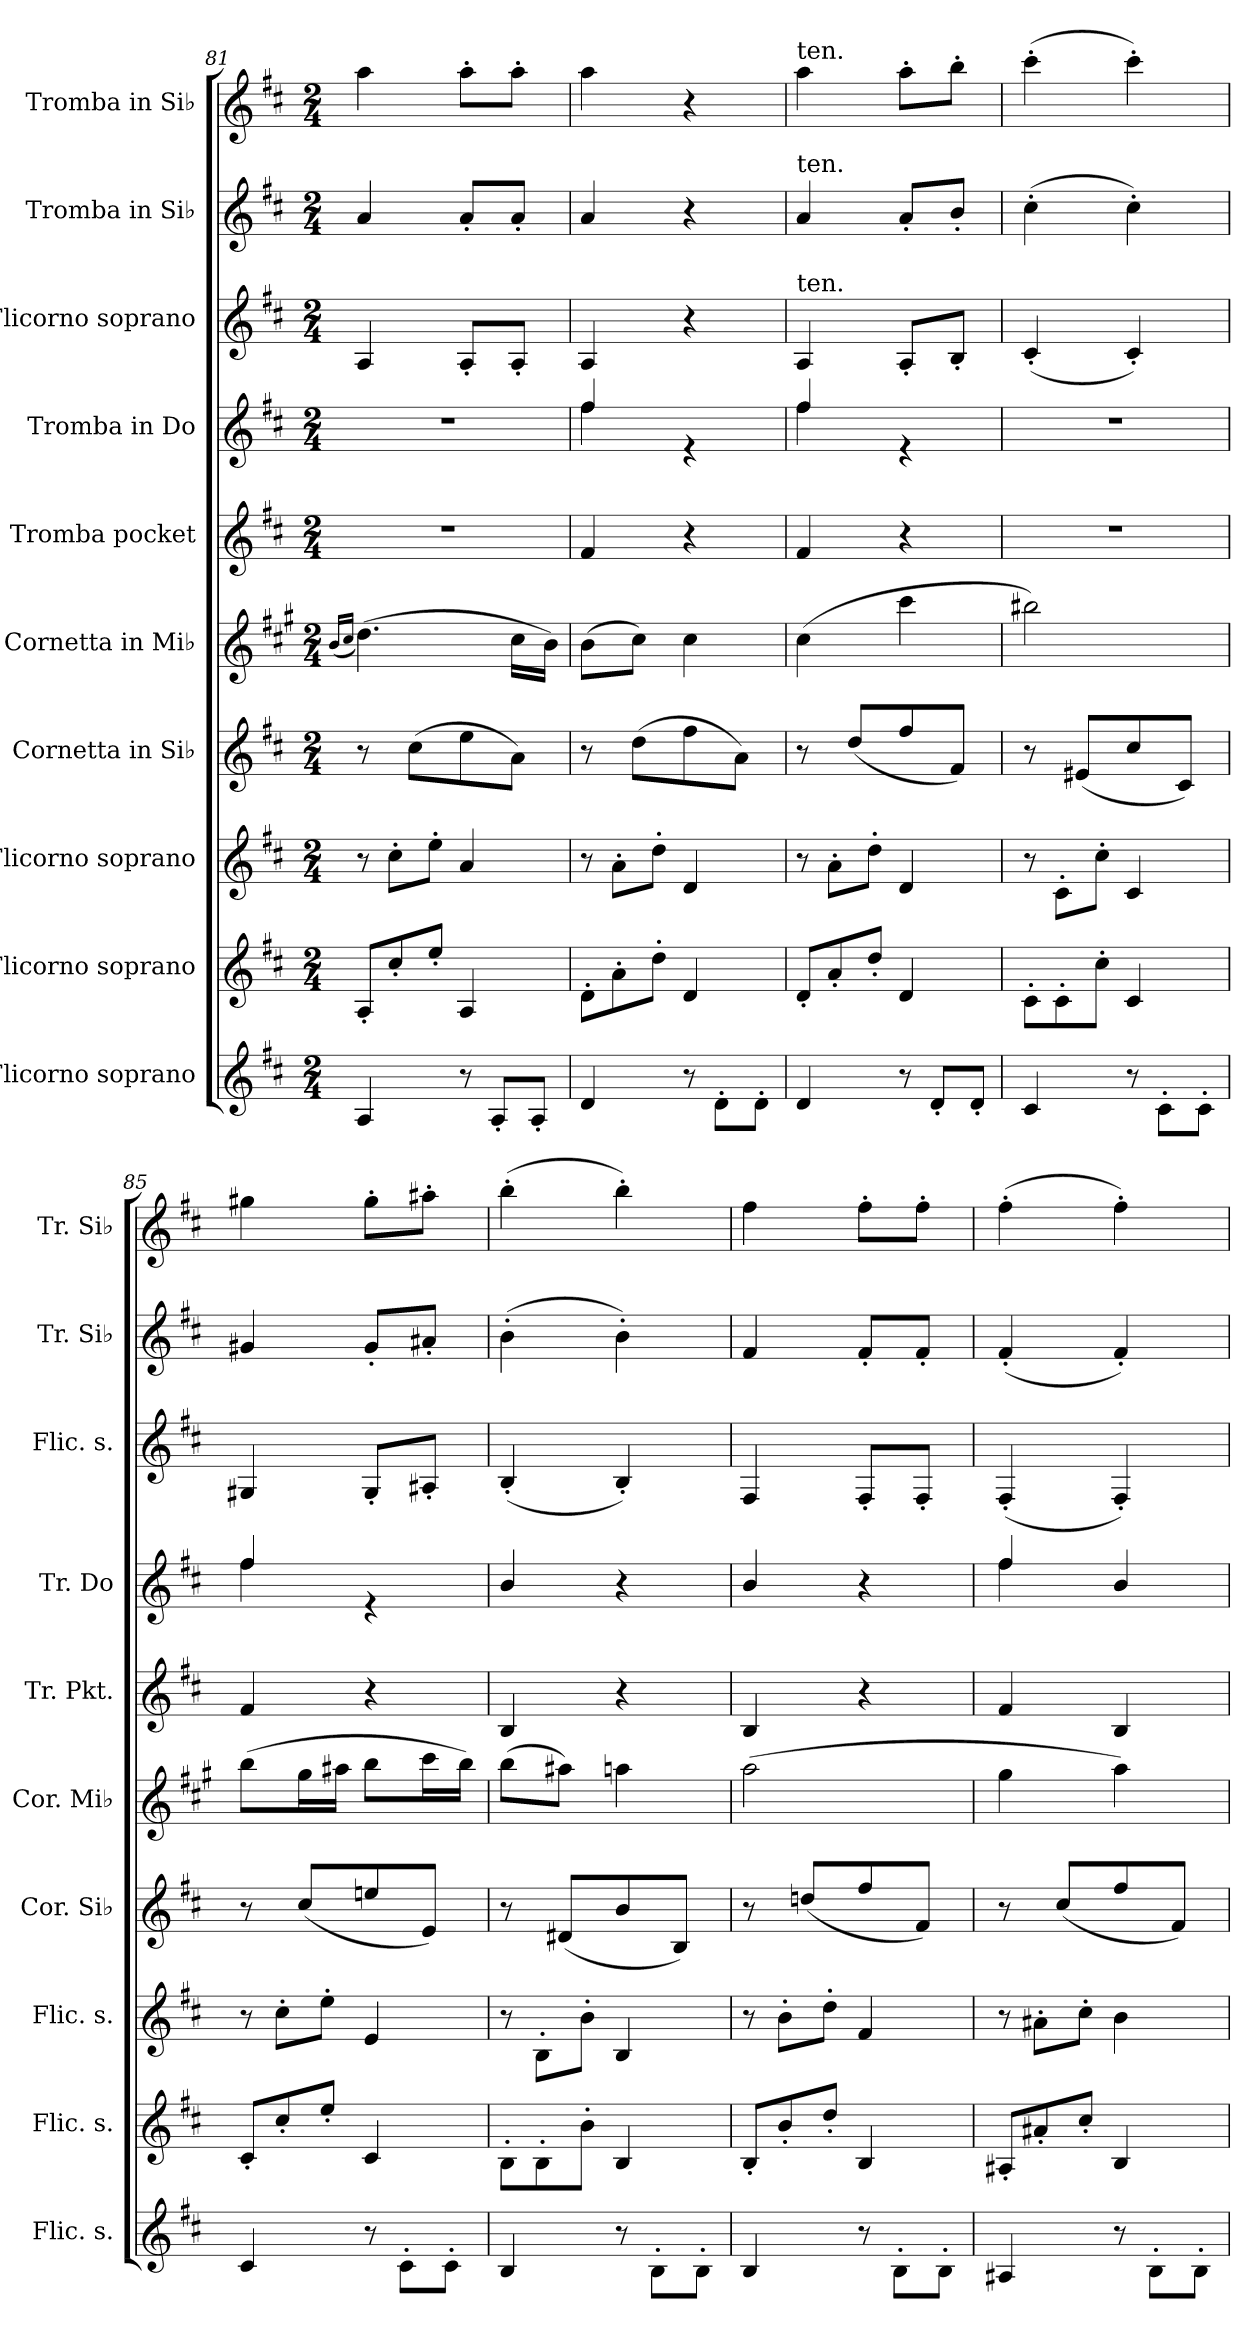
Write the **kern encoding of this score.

**kern	**kern	**kern	**kern	**kern	**kern	**kern	**kern	**kern	**kern
*part10	*part9	*part8	*part7	*part6	*part5	*part4	*part3	*part2	*part1
*staff10	*staff9	*staff8	*staff7	*staff6	*staff5	*staff4	*staff3	*staff2	*staff1
*I"Flicorno soprano	*I"Flicorno soprano	*I"Flicorno soprano	*I"Cornetta in Si♭	*I"Cornetta in Mi♭	*I"Tromba pocket	*I"Tromba in Do	*I"Flicorno soprano	*I"Tromba in Si♭	*I"Tromba in Si♭
*I'Flic. s.	*I'Flic. s.	*I'Flic. s.	*I'Cor. Si♭	*I'Cor. Mi♭	*I'Tr. Pkt.	*I'Tr. Do	*I'Flic. s.	*I'Tr. Si♭	*I'Tr. Si♭
!!LO:PB:g=z
*clefG2	*clefG2	*clefG2	*clefG2	*clefG2	*clefG2	*clefG2	*clefG2	*clefG2	*clefG2
*ITrd1c2	*ITrd1c2	*ITrd1c2	*ITrd1c2	*ITrd-2c-3	*ITrd1c2	*ITrd1c2	*ITrd1c2	*ITrd1c2	*ITrd1c2
*k[]	*k[]	*k[]	*k[]	*k[]	*k[]	*k[]	*k[]	*k[]	*k[]
*M2/4	*M2/4	*M2/4	*M2/4	*M2/4	*M2/4	*M2/4	*M2/4	*M2/4	*M2/4
=81	=81	=81	=81	=81	=81	=81	=81	=81	=81
.	.	.	.	(<16qdd/LL	.	.	.	.	.
.	.	.	.	16qee/JJ	.	.	.	.	.
*	*Xtuplet	*Xtuplet	*	*	*	*	*	*	*
4G/	12G'/L	12r	8r	(>4.ff\)	2r	2r	4G/	4g/	4gg\
.	12b'/	12b'\L	.	.	.	.	.	.	.
.	.	.	(>8b\L	.	.	.	.	.	.
.	12dd'/J	12dd'\J	.	.	.	.	.	.	.
*Xtuplet	*	*	*	*	*	*	*	*	*
12r	4G/	4g/	8dd\	.	.	.	8G'/L	8g'/L	8gg'\L
12G'/L	.	.	.	.	.	.	.	.	.
.	.	.	8g\J)	16ee\LL	.	.	8G'/J	8g'/J	8gg'\J
12G'/J	.	.	.	.	.	.	.	.	.
.	.	.	.	16dd\JJ)	.	.	.	.	.
=82	=82	=82	=82	=82	=82	=82	=82	=82	=82
*	*	*	*	*	*	*^	*	*	*
4c/	12c'/L	12r	8r	(>8dd\L	4e/	4ee/	4ee\	4G/	4g/	4gg\
.	12g'\	12g'\L	.	.	.	.	.	.	.	.
.	.	.	(>8cc\L	8ee\J)	.	.	.	.	.	.
.	12cc'\J	12cc'\J	.	.	.	.	.	.	.	.
12r	4c/	4c/	8ee\	4ee\	4r	4re	4ryy	4r	4r	4r
12c'\L	.	.	.	.	.	.	.	.	.	.
.	.	.	8g\J)	.	.	.	.	.	.	.
12c'\J	.	.	.	.	.	.	.	.	.	.
=83	=83	=83	=83	=83	=83	=83	=83	=83	=83	=83
!	!	!	!	!	!	!	!	!	!	!LO:TX:a:t=ten.
!	!	!	!	!	!	!	!	!	!LO:TX:a:t=ten.	!
!	!	!	!	!	!	!	!	!LO:TX:a:t=ten.	!	!
4c/	12c'/L	12r	8r	(>4ee\	4e/	4ee/	4ee\	4G/	4g/	4gg\
.	12g'/	12g'\L	.	.	.	.	.	.	.	.
.	.	.	(<8cc/L	.	.	.	.	.	.	.
.	12cc'/J	12cc'\J	.	.	.	.	.	.	.	.
12r	4c/	4c/	8ee/	4eee\	4r	4re	4ryy	8G'/L	8g'/L	8gg'\L
12c'/L	.	.	.	.	.	.	.	.	.	.
.	.	.	8e/J)	.	.	.	.	8A'/J	8a'/J	8aa'\J
12c'/J	.	.	.	.	.	.	.	.	.	.
*	*	*	*	*	*	*v	*v	*	*	*
=84	=84	=84	=84	=84	=84	=84	=84	=84	=84
4B/	12B'\L	12r	8r	2ddd#X\)	2r	2r	(<4B'/	(>4b'\	(>4bb'\
.	12B'\	12B'\L	.	.	.	.	.	.	.
.	.	.	(<8d#X/L	.	.	.	.	.	.
.	12b'\J	12b'\J	.	.	.	.	.	.	.
12r	4B/	4B/	8b/	.	.	.	4B'/)	4b'\)	4bb'\)
12B'\L	.	.	.	.	.	.	.	.	.
.	.	.	8B/J)	.	.	.	.	.	.
12B'\J	.	.	.	.	.	.	.	.	.
!!LO:PB:g=z
=85	=85	=85	=85	=85	=85	=85	=85	=85	=85
*	*	*	*	*	*	*^	*	*	*
4B/	12B'/L	12r	8r	(>8ddd\L	4e/	4ee/	4ee\	4F#X/	4f#X/	4ff#X\
.	12b'/	12b'\L	.	.	.	.	.	.	.	.
.	.	.	(<8b/L	16bb\L	.	.	.	.	.	.
.	12dd'/J	12dd'\J	.	.	.	.	.	.	.	.
.	.	.	.	16ccc#X\JJ	.	.	.	.	.	.
12r	4B/	4d/	8ddn/	8ddd\L	4r	4re	4ryy	8F#'/L	8f#'/L	8ff#'\L
12B'\L	.	.	.	.	.	.	.	.	.	.
.	.	.	8d/J)	16eee\L	.	.	.	8G#X'/J	8g#X'/J	8gg#X'\J
12B'\J	.	.	.	.	.	.	.	.	.	.
.	.	.	.	16ddd\JJ)	.	.	.	.	.	.
*	*	*	*	*	*	*v	*v	*	*	*
=86	=86	=86	=86	=86	=86	=86	=86	=86	=86
4A/	12A'\L	12r	8r	(>8ddd\L	4A/	4a/	(<4A'/	(>4a'\	(>4aa'\
.	12A'\	12A'\L	.	.	.	.	.	.	.
.	.	.	(<8c#X/L	8ccc#X\J)	.	.	.	.	.
.	12a'\J	12a'\J	.	.	.	.	.	.	.
12r	4A/	4A/	8a/	4cccn\	4r	4r	4A'/)	4a'\)	4aa'\)
12A'\L	.	.	.	.	.	.	.	.	.
.	.	.	8A/J)	.	.	.	.	.	.
12A'\J	.	.	.	.	.	.	.	.	.
=87	=87	=87	=87	=87	=87	=87	=87	=87	=87
4A/	12A'/L	12r	8r	(>2ccc\	4A/	4a/	4E/	4e/	4ee\
.	12a'/	12a'\L	.	.	.	.	.	.	.
.	.	.	(<8ccn/L	.	.	.	.	.	.
.	12cc'/J	12cc'\J	.	.	.	.	.	.	.
12r	4A/	4e/	8ee/	.	4r	4r	8E'/L	8e'/L	8ee'\L
12A'\L	.	.	.	.	.	.	.	.	.
.	.	.	8e/J)	.	.	.	8E'/J	8e'/J	8ee'\J
12A'\J	.	.	.	.	.	.	.	.	.
=88	=88	=88	=88	=88	=88	=88	=88	=88	=88
*	*	*	*	*	*	*^	*	*	*
4G#X/	12G#X'/L	12r	8r	4bb\	4e/	4ee/	4ee\	(<4E'/	(<4e'/	(>4ee'\
.	12g#X'/	12g#X'\L	.	.	.	.	.	.	.	.
.	.	.	(<8b/L	.	.	.	.	.	.	.
.	12b'/J	12b'\J	.	.	.	.	.	.	.	.
12r	4A/	4a\	8ee/	4ccc\)	4A/	4a/	4ryy	4E'/)	4e'/)	4ee'\)
12A'\L	.	.	.	.	.	.	.	.	.	.
.	.	.	8e/J)	.	.	.	.	.	.	.
12A'\J	.	.	.	.	.	.	.	.	.	.
*	*	*	*	*	*	*v	*v	*	*	*
=	=	=	=	=	=	=	=	=	=
*-	*-	*-	*-	*-	*-	*-	*-	*-	*-
